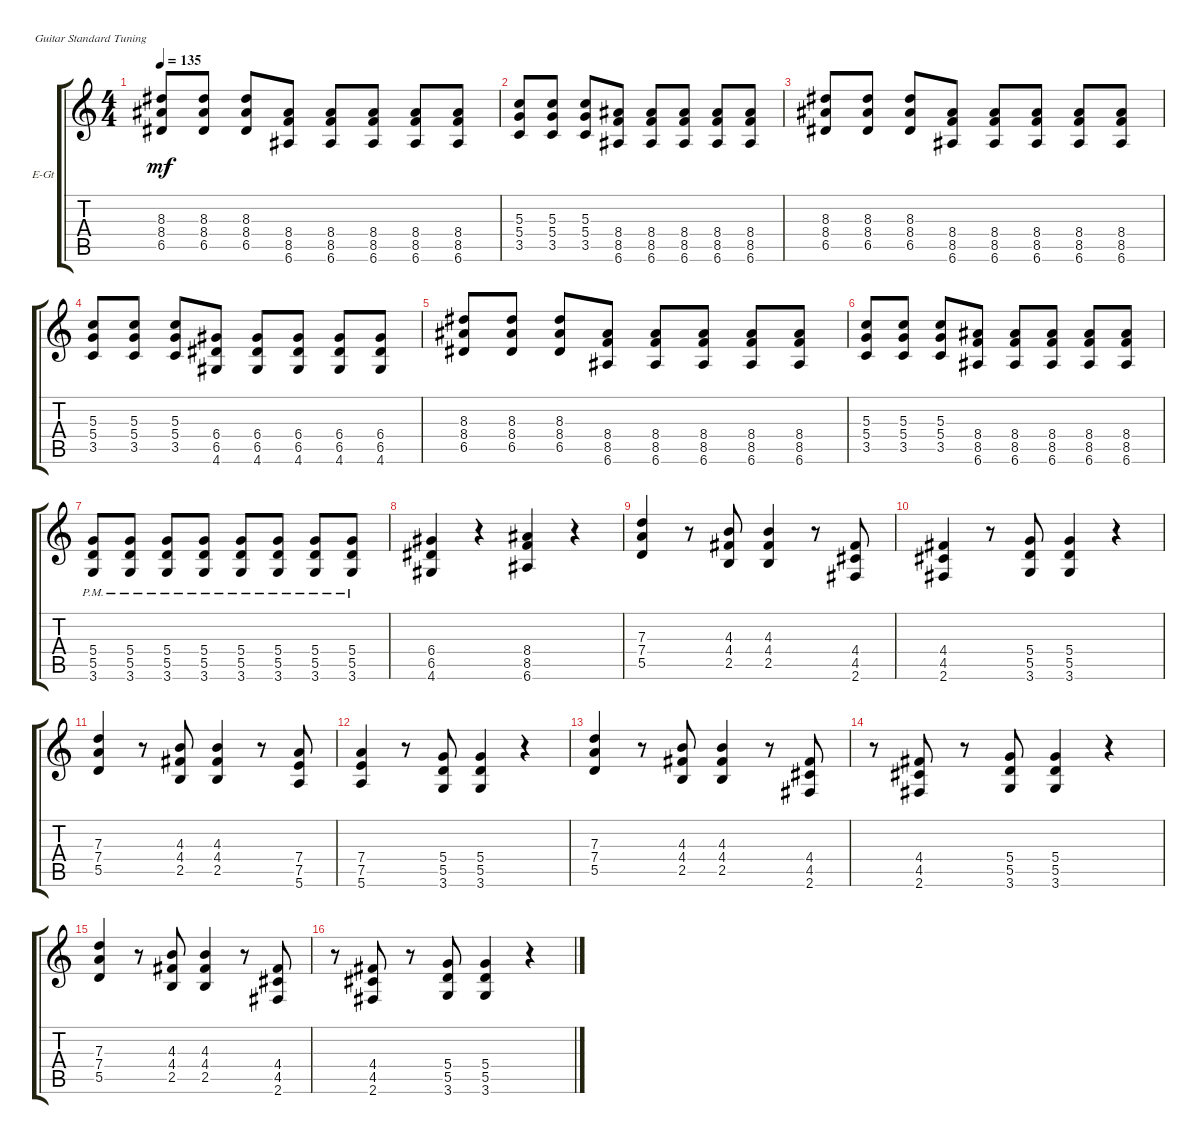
\defaultSystemsLayout 4
\bracketExtendMode groupsimilarinstruments
\firstSystemTrackNameOrientation horizontal
\otherSystemsTrackNameOrientation horizontal
\track ("Рок гитара" "E-Gt") {instrument distortionguitar}
\staff {score tabs}
\tuning (E4 B3 G3 D3 A2 E2)
\ts (4 4)
\tempo 135
\clef g2
\ks c
(6.5 8.4 8.3).8{dy mf} (6.5 8.4 8.3).8 (6.5 8.4 8.3).8 (8.4 8.5 6.6).8 (8.4 8.5 6.6).8 (8.4 8.5 6.6).8 (8.4 8.5 6.6).8 (8.4 8.5 6.6).8 |
(3.5 5.4 5.3).8 (3.5 5.4 5.3).8 (3.5 5.4 5.3).8 (6.6 8.5 8.4).8 (6.6 8.5 8.4).8 (6.6 8.5 8.4).8 (6.6 8.5 8.4).8 (6.6 8.5 8.4).8 |
(6.5 8.4 8.3).8 (6.5 8.4 8.3).8 (6.5 8.4 8.3).8 (8.4 8.5 6.6).8 (8.4 8.5 6.6).8 (8.4 8.5 6.6).8 (8.4 8.5 6.6).8 (8.4 8.5 6.6).8 |
(3.5 5.4 5.3).8 (3.5 5.4 5.3).8 (3.5 5.4 5.3).8 (6.4 6.5 4.6).8 (6.4 6.5 4.6).8 (6.4 6.5 4.6).8 (6.4 6.5 4.6).8 (6.4 6.5 4.6).8 |
(6.5 8.4 8.3).8 (6.5 8.4 8.3).8 (6.5 8.4 8.3).8 (8.4 8.5 6.6).8 (8.4 8.5 6.6).8 (8.4 8.5 6.6).8 (8.4 8.5 6.6).8 (8.4 8.5 6.6).8 |
(3.5 5.4 5.3).8 (3.5 5.4 5.3).8 (3.5 5.4 5.3).8 (6.6 8.5 8.4).8 (6.6 8.5 8.4).8 (6.6 8.5 8.4).8 (6.6 8.5 8.4).8 (6.6 8.5 8.4).8 |
(3.6{pm} 5.5{pm} 5.4{pm}).8 (3.6{pm} 5.5{pm} 5.4{pm}).8 (3.6{pm} 5.5{pm} 5.4{pm}).8 (3.6{pm} 5.5{pm} 5.4{pm}).8 (5.4{pm} 5.5{pm} 3.6{pm}).8 (5.5{pm} 5.4{pm} 3.6{pm}).8 (5.4{pm} 5.5{pm} 3.6{pm}).8 (5.4{pm} 5.5{pm} 3.6{pm}).8 |
(6.4 6.5 4.6).4 r.4 (8.4 8.5 6.6).4 r.4 |
(5.5 7.4 7.3).4 r.8 (4.3 4.4 2.5).8 (4.3 4.4 2.5).4 r.8 (4.4 4.5 2.6).8 |
(4.4 4.5 2.6).4 r.8 (5.4 5.5 3.6).8 (5.4 5.5 3.6).4 r.4 |
(5.5 7.4 7.3).4 r.8 (4.3 4.4 2.5).8 (4.3 4.4 2.5).4 r.8 (7.4 7.5 5.6).8 |
(7.4 7.5 5.6).4 r.8 (5.4 5.5 3.6).8 (5.4 5.5 3.6).4 r.4 |
(5.5 7.4 7.3).4 r.8 (4.3 4.4 2.5).8 (4.3 4.4 2.5).4 r.8 (4.4 4.5 2.6).8 |
r.8 (4.4 4.5 2.6).8 r.8 (5.4 5.5 3.6).8 (5.4 5.5 3.6).4 r.4 |
(5.5 7.4 7.3).4 r.8 (4.3 4.4 2.5).8 (4.3 4.4 2.5).4 r.8 (4.4 4.5 2.6).8 |
r.8 (4.4 4.5 2.6).8 r.8 (5.4 5.5 3.6).8 (5.4 5.5 3.6).4 r.4
